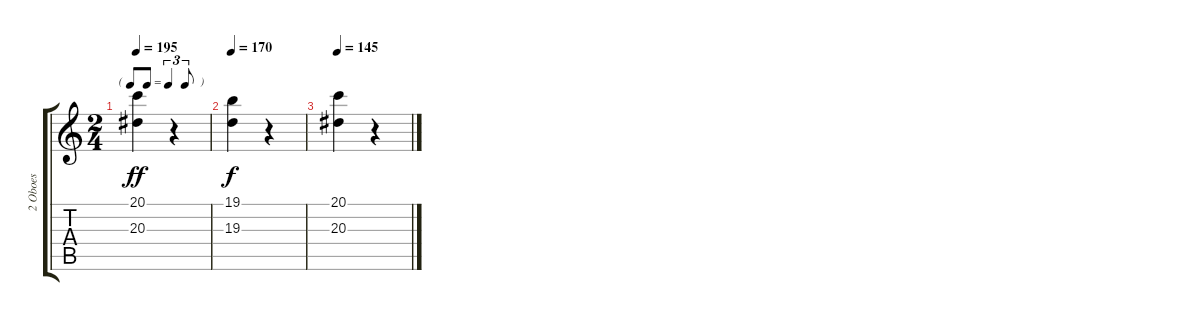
\track ("2 Oboes" "2 Oboes") {instrument oboe}
\staff {score tabs}
\tuning (E4 B3 G3 D3 A2 E2) {hide}
\ts (2 4)
\tf triplet8th
\tempo 195
\clef g2
\ks c
(20.1 20.3).4{dy ff} r.4 |
\tempo 170
(19.1 19.3).4{dy f} r.4 |
\tempo 145
(20.1 20.3).4 r.4
